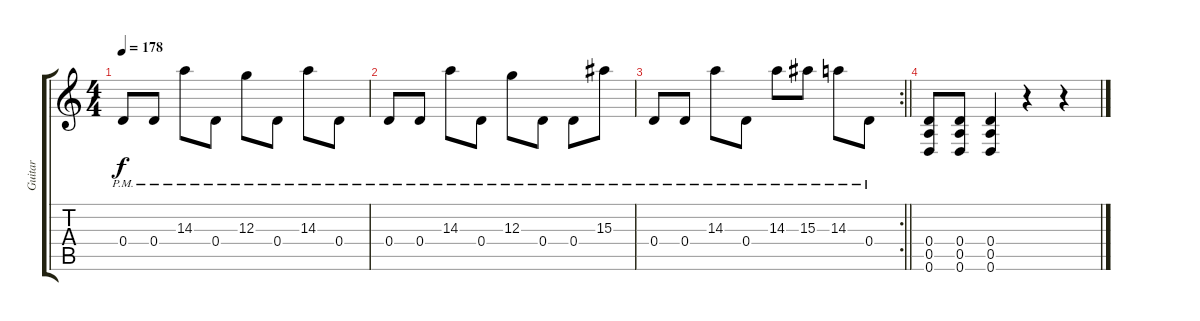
\track ("Guitar" "Guitar") {instrument distortionguitar}
\staff {score tabs}
\tuning (E4 B3 G3 D3 A2 D2) {hide}
\ts (4 4)
\tempo 178
\clef g2
\ks c
0.4{pm}.8{dy f} 0.4{pm}.8 14.3{pm}.8 0.4{pm}.8 12.3{pm}.8 0.4{pm}.8 14.3{pm}.8 0.4{pm}.8 |
0.4{pm}.8 0.4{pm}.8 14.3{pm}.8 0.4{pm}.8 12.3{pm}.8 0.4{pm}.8 0.4{pm}.8 15.3{pm}.8 |
\rc 2
\barLineRight lightlight
0.4{pm}.8 0.4{pm}.8 14.3{pm}.8 0.4{pm}.8 14.3{pm}.8 15.3{pm}.8 14.3{pm}.8 0.4{pm}.8 |
(0.4 0.5 0.6).8 (0.4 0.5 0.6).8 (0.4 0.5 0.6).4 r.4 r.4
